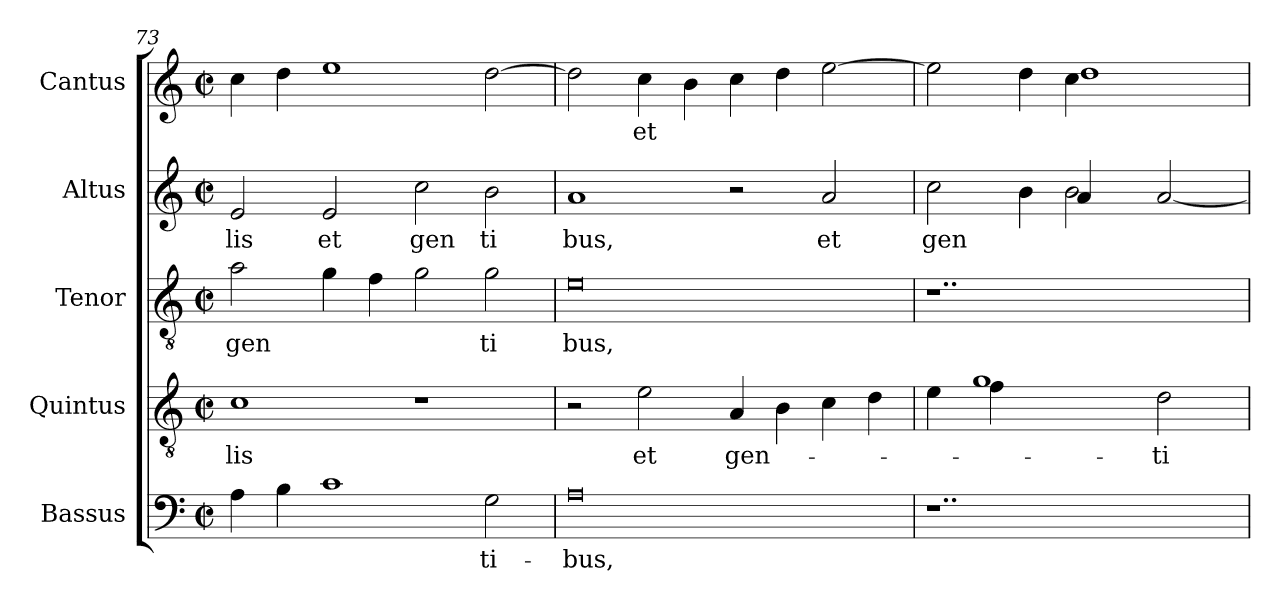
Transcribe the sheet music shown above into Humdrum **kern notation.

**kern	**text	**kern	**text	**kern	**text	**kern	**text	**kern	**text
*part5	*part5	*part4	*part4	*part3	*part3	*part2	*part2	*part1	*part1
*staff5	*staff5	*staff4	*staff4	*staff3	*staff3	*staff2	*staff2	*staff1	*staff1
*I"Bassus	*	*I"Quintus	*	*I"Tenor	*	*I"Altus	*	*I"Cantus	*
*clefF4	*	*clefGv2	*	*clefGv2	*	*clefG2	*	*clefG2	*
*M2/2	*	*M2/2	*	*M2/2	*	*M2/2	*	*M2/2	*
*met(c|)	*	*met(c|)	*	*met(c|)	*	*met(c|)	*	*met(c|)	*
=73	=73	=73	=73	=73	=73	=73	=73	=73	=73
!	!	!	!LO:LY:b:cj	!	!LO:LY:b	!	!LO:LY:b:cj	!	!
4A\	.	1c	-lis	2a\	gen	2e/	lis	4cc\	.
4B\	.	.	.	.	.	.	.	4dd\	.
!	!	!	!	!	!	!	!LO:LY:b:cj	!	!
1c	.	.	.	4g\	.	2e/	et	1ee	.
.	.	.	.	4f\	.	.	.	.	.
!	!	!	!	!	!	!	!LO:LY:b:cj	!	!
.	.	1r	.	2g\	.	2cc\	gen	.	.
!	!LO:LY:b:cj	!	!	!	!LO:LY:b:cj	!	!LO:LY:b:cj	!	!
2G\	-ti-	.	.	2g\	ti	2b\	ti	[>2dd\	.
=74	=74	=74	=74	=74	=74	=74	=74	=74	=74
!	!LO:LY:b:cj	!	!	!	!LO:LY:b:cj	!	!LO:LY:b:cj	!	!
0A	-bus,	2r	.	0e	bus,	1a	bus,	2dd\]	.
!	!	!	!LO:LY:b:cj	!	!	!	!	!	!LO:LY:b:cj
.	.	2e\	et	.	.	.	.	4cc\	et
.	.	.	.	.	.	.	.	4b\	.
!	!	!	!LO:LY:b	!	!	!	!	!	!
.	.	4A/	gen-	.	.	2r	.	4cc\	.
.	.	4B\	.	.	.	.	.	4dd\	.
!	!	!	!	!	!	!	!LO:LY:b:cj	!	!
.	.	4c\	.	.	.	2a/	et	[>2ee\	.
.	.	4d\	.	.	.	.	.	.	.
=75	=75	=75	=75	=75	=75	=75	=75	=75	=75
*	*	*^	*	*	*	*	*	*	*
!	!	!	!	!	!	!	!	!LO:LY:b	!	!
*	*	*	*	*	*	*	*^	*	*^	*
1..r	.	4e\	4ryy	.	1..r	.	2cc\	2.ryy	gen	2ee\]	2.ryy	.
.	.	1g	4f\	.	.	.	.	.	.	.	.	.
.	.	.	1ryy	.	.	.	4b\	.	.	4dd\	.	.
.	.	.	.	.	.	.	2b\	4a/	.	4cc\	1dd	.
.	.	.	.	.	.	.	.	2.ryy	.	2.ryy	.	.
!	!	!	!	!LO:LY:b:cj	!	!	!	!	!	!	!	!
.	.	2d\	.	-ti-	.	.	[>2a/	.	.	.	.	.
.	.	.	4ryy	.	.	.	.	.	.	.	.	.
*	*	*	*	*	*	*	*v	*v	*	*	*	*
*	*	*v	*v	*	*	*	*	*	*v	*v	*
=	=	=	=	=	=	=	=	=	=
*-	*-	*-	*-	*-	*-	*-	*-	*-	*-
